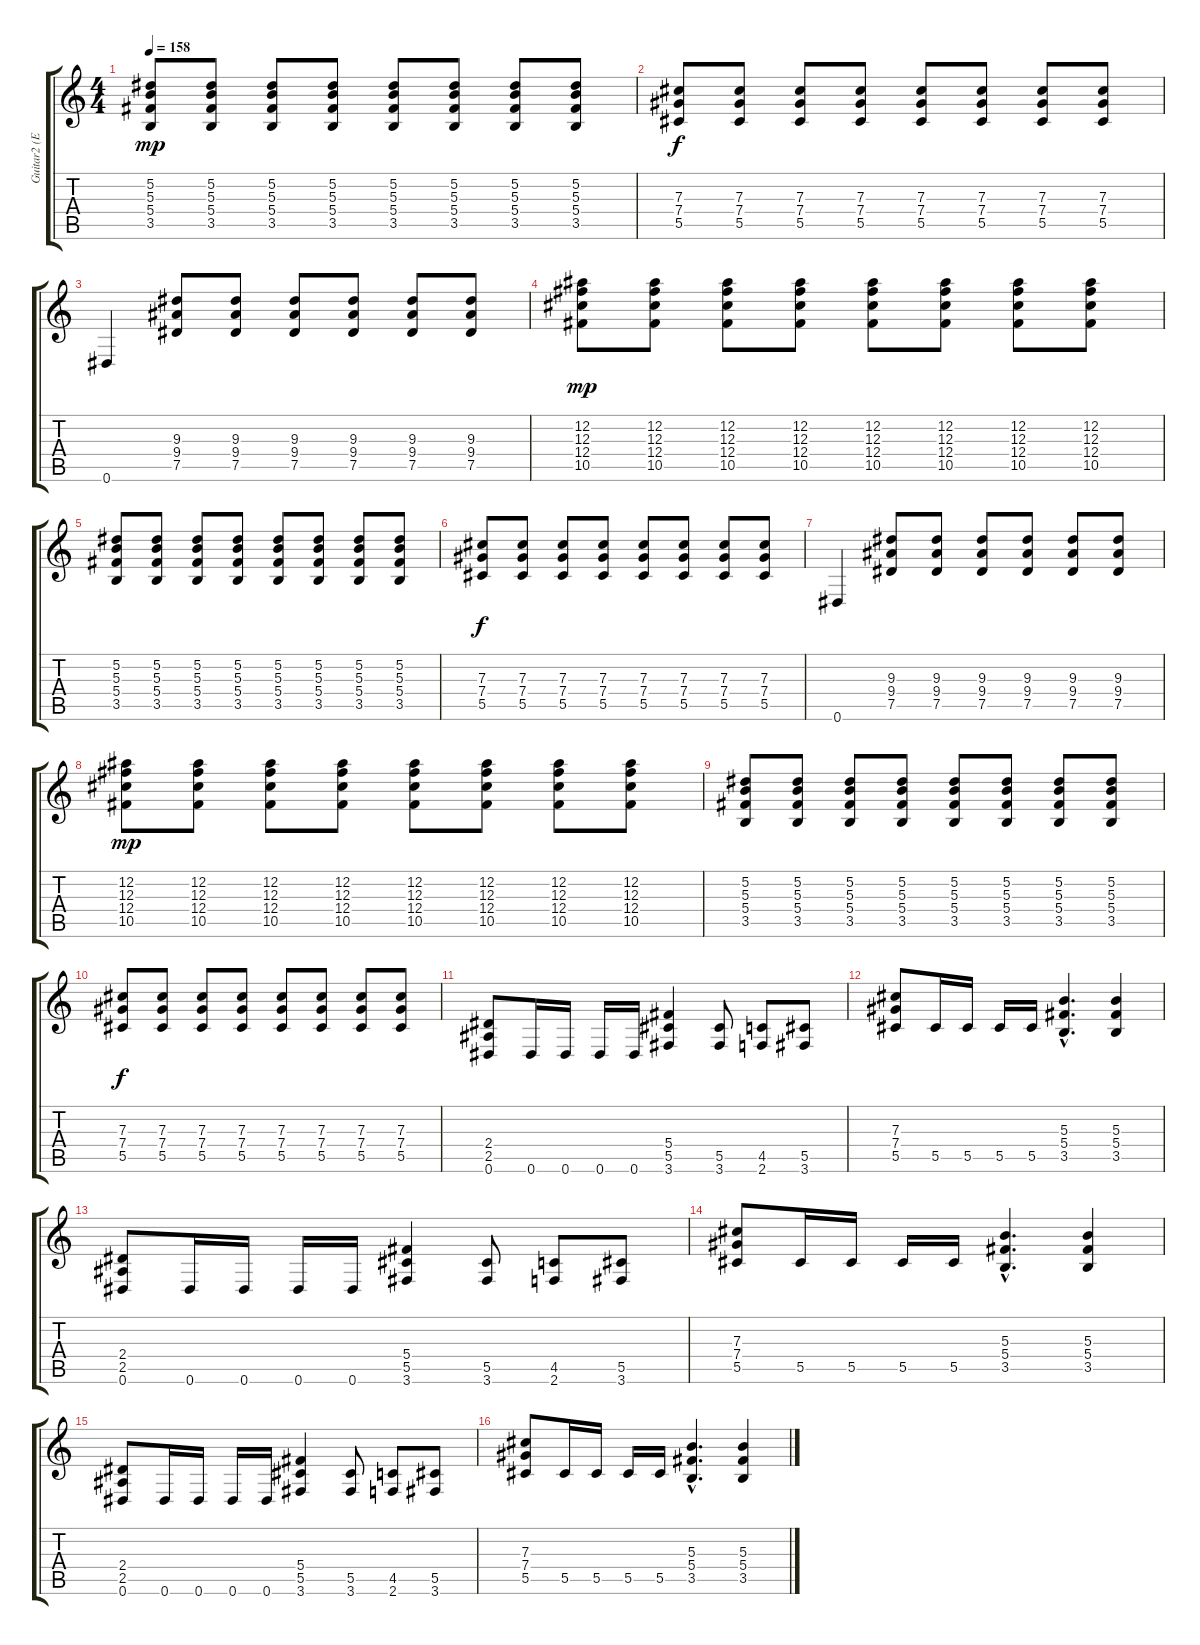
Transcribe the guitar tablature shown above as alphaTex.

\track ("Guitar2 (EFX R)" "Guitar2 (E") {instrument distortionguitar}
\staff {score tabs}
\tuning (Eb4 Bb3 Gb3 Db3 Ab2 Eb2) {hide}
\ts (4 4)
\tempo 158
\clef g2
\ks c
(5.2 5.3 5.4 3.5).8{dy mp} (5.2 5.3 5.4 3.5).8 (5.2 5.3 5.4 3.5).8 (5.2 5.3 5.4 3.5).8 (5.2 5.3 5.4 3.5).8 (5.2 5.3 5.4 3.5).8 (5.2 5.3 5.4 3.5).8 (5.2 5.3 5.4 3.5).8 |
(7.3 7.4 5.5).8{dy f} (7.3 7.4 5.5).8 (7.3 7.4 5.5).8 (7.3 7.4 5.5).8 (7.3 7.4 5.5).8 (7.3 7.4 5.5).8 (7.3 7.4 5.5).8 (7.3 7.4 5.5).8 |
0.6.4 (9.3 9.4 7.5).8 (9.3 9.4 7.5).8 (9.3 9.4 7.5).8 (9.3 9.4 7.5).8 (9.3 9.4 7.5).8 (9.3 9.4 7.5).8 |
(12.2 12.3 12.4 10.5).8{dy mp} (12.2 12.3 12.4 10.5).8 (12.2 12.3 12.4 10.5).8 (12.2 12.3 12.4 10.5).8 (12.2 12.3 12.4 10.5).8 (12.2 12.3 12.4 10.5).8 (12.2 12.3 12.4 10.5).8 (12.2 12.3 12.4 10.5).8 |
(5.2 5.3 5.4 3.5).8 (5.2 5.3 5.4 3.5).8 (5.2 5.3 5.4 3.5).8 (5.2 5.3 5.4 3.5).8 (5.2 5.3 5.4 3.5).8 (5.2 5.3 5.4 3.5).8 (5.2 5.3 5.4 3.5).8 (5.2 5.3 5.4 3.5).8 |
(7.3 7.4 5.5).8{dy f} (7.3 7.4 5.5).8 (7.3 7.4 5.5).8 (7.3 7.4 5.5).8 (7.3 7.4 5.5).8 (7.3 7.4 5.5).8 (7.3 7.4 5.5).8 (7.3 7.4 5.5).8 |
0.6.4 (9.3 9.4 7.5).8 (9.3 9.4 7.5).8 (9.3 9.4 7.5).8 (9.3 9.4 7.5).8 (9.3 9.4 7.5).8 (9.3 9.4 7.5).8 |
(12.2 12.3 12.4 10.5).8{dy mp} (12.2 12.3 12.4 10.5).8 (12.2 12.3 12.4 10.5).8 (12.2 12.3 12.4 10.5).8 (12.2 12.3 12.4 10.5).8 (12.2 12.3 12.4 10.5).8 (12.2 12.3 12.4 10.5).8 (12.2 12.3 12.4 10.5).8 |
(5.2 5.3 5.4 3.5).8 (5.2 5.3 5.4 3.5).8 (5.2 5.3 5.4 3.5).8 (5.2 5.3 5.4 3.5).8 (5.2 5.3 5.4 3.5).8 (5.2 5.3 5.4 3.5).8 (5.2 5.3 5.4 3.5).8 (5.2 5.3 5.4 3.5).8 |
(7.3 7.4 5.5).8{dy f} (7.3 7.4 5.5).8 (7.3 7.4 5.5).8 (7.3 7.4 5.5).8 (7.3 7.4 5.5).8 (7.3 7.4 5.5).8 (7.3 7.4 5.5).8 (7.3 7.4 5.5).8 |
(2.4 2.5 0.6).8 0.6.16{instrument electricguitarmuted} 0.6.16 0.6.16 0.6.16 (5.4 5.5 3.6).4{instrument distortionguitar} (5.5 3.6).8 (4.5 2.6).8 (5.5 3.6).8 |
(7.3 7.4 5.5).8 5.5.16{instrument electricguitarmuted} 5.5.16 5.5.16 5.5.16 (5.3{hac} 5.4{hac} 3.5{hac}).4{d instrument distortionguitar} (5.3 5.4 3.5).4 |
(2.4 2.5 0.6).8 0.6.16{instrument electricguitarmuted} 0.6.16 0.6.16 0.6.16 (5.4 5.5 3.6).4{instrument distortionguitar} (5.5 3.6).8 (4.5 2.6).8 (5.5 3.6).8 |
(7.3 7.4 5.5).8 5.5.16{instrument electricguitarmuted} 5.5.16 5.5.16 5.5.16 (5.3{hac} 5.4{hac} 3.5{hac}).4{d instrument distortionguitar} (5.3 5.4 3.5).4 |
(2.4 2.5 0.6).8 0.6.16{instrument electricguitarmuted} 0.6.16 0.6.16 0.6.16 (5.4 5.5 3.6).4{instrument distortionguitar} (5.5 3.6).8 (4.5 2.6).8 (5.5 3.6).8 |
(7.3 7.4 5.5).8 5.5.16{instrument electricguitarmuted} 5.5.16 5.5.16 5.5.16 (5.3{hac} 5.4{hac} 3.5{hac}).4{d instrument distortionguitar} (5.3 5.4 3.5).4
